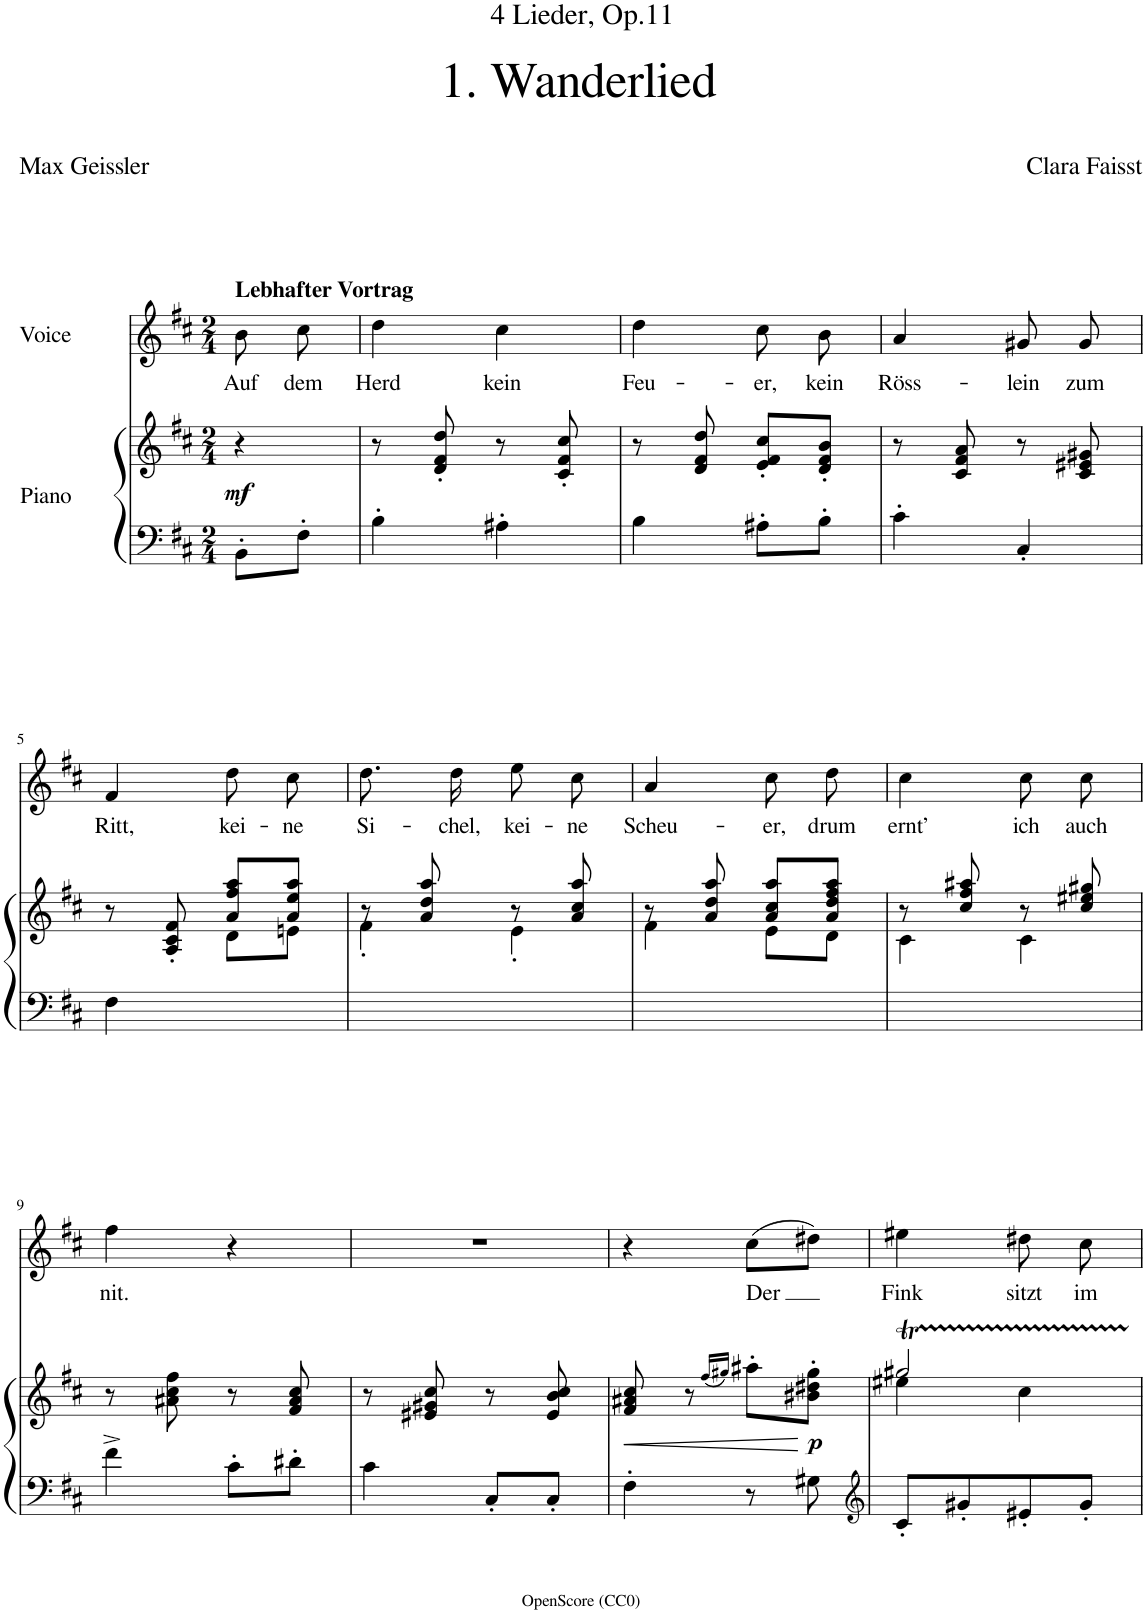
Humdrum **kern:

**kern	**kern	**dynam	**kern	**text
*part2	*part2	*part2	*part1	*part1
*staff3	*staff2	*staff2/3	*staff1	*staff1
*I"Piano	*	*	*I"Voice	*
*I'Pno	*	*	*	*
*clefF4	*clefG2	*	*clefG2	*
*k[f#c#]	*k[f#c#]	*	*k[f#c#]	*
*M2/4	*M2/4	*	*M2/4	*
=1	=1	=1	=1	=1
!	!	!	!LO:TX:a:B:t=Lebhafter Vortrag	!
!	!	!LO:DY:b	!	!LO:LY:b
8BB'\L	4r	mf	8b\	Auf
!	!	!	!	!LO:LY:b
8F#'\J	.	.	8cc#\	dem
=2	=2	=2	=2	=2
!	!	!	!	!LO:LY:b
4B'\	8r	.	4dd\	Herd
.	8d/' 8f#/' 8dd/'	.	.	.
!	!	!	!	!LO:LY:b
4A#X'\	8r	.	4cc#\	kein
.	8c#/' 8f#/' 8cc#/'	.	.	.
=3	=3	=3	=3	=3
!	!	!	!	!LO:LY:b
4B\	8r	.	4dd\	Feu-
.	8d/ 8f#/ 8dd/	.	.	.
!	!	!	!	!LO:LY:b
8A#X'\L	8e/' 8f#/' 8cc#/'L	.	8cc#\	-er,
!	!	!	!	!LO:LY:b
8B'\J	8d/' 8f#/' 8b/'J	.	8b\	kein
=4	=4	=4	=4	=4
!	!	!	!	!LO:LY:b
4c#'\	8r	.	4a/	Röss-
.	8c#/ 8f#/ 8a/	.	.	.
!	!	!	!	!LO:LY:b
4C#'/	8r	.	8g#X/	-lein
!	!	!	!	!LO:LY:b
.	8c#/ 8e#X/ 8g#X/	.	8g#/	zum
!!LO:LB:g=z
=5	=5	=5	=5	=5
*	*^	*	*	*
!	!	!	!	!	!LO:LY:b
4F#\	8r	4ryy	.	4f#/	Ritt,
.	8A/' 8c#/' 8f#/'	.	.	.	.
!	!	!	!	!	!LO:LY:b
4ryy	8a/ 8ff#/ 8aa/L	8d\L	.	8dd\	kei-
!	!	!	!	!	!LO:LY:b
.	8a/ 8ee/ 8aa/J	8en\J	.	8cc#\	-ne
=6	=6	=6	=6	=6	=6
!	!	!	!	!	!LO:LY:b
2ryy	8r	4f#'<\	.	8.dd\	Si-
.	8a/ 8dd/ 8aa/	.	.	.	.
!	!	!	!	!	!LO:LY:b
.	.	.	.	16dd\	-chel,
!	!	!	!	!	!LO:LY:b
.	8r	4e'<\	.	8ee\	kei-
!	!	!	!	!	!LO:LY:b
.	8a/ 8cc#/ 8aa/	.	.	8cc#\	-ne
=7	=7	=7	=7	=7	=7
!	!	!	!	!	!LO:LY:b
2ryy	8r	4f#\	.	4a/	Scheu-
.	8a/ 8dd/ 8aa/	.	.	.	.
!	!	!	!	!	!LO:LY:b
.	8a/ 8cc#/ 8aa/L	8e\L	.	8cc#\	-er,
!	!	!	!	!	!LO:LY:b
.	8a/ 8dd/ 8ff#/ 8aa/J	8d\J	.	8dd\	drum
=8	=8	=8	=8	=8	=8
!	!	!	!	!	!LO:LY:b
2ryy	8r	4c#\	.	4cc#\	ernt’
.	8cc#/ 8ff#/ 8aa#X/	.	.	.	.
!	!	!	!	!	!LO:LY:b
.	8r	4c#\	.	8cc#\	ich
!	!	!	!	!	!LO:LY:b
.	8cc#/ 8ee#X/ 8gg#X/	.	.	8cc#\	auch
*	*v	*v	*	*	*
!!LO:LB:g=z
=9	=9	=9	=9	=9
!	!	!	!	!LO:LY:b
4f#^\	8r	.	4ff#\	nit.
.	8a#X\ 8cc#\ 8ff#\	.	.	.
8c#'\L	8r	.	4r	.
8d#X'\J	8f#/ 8a#/ 8cc#/	.	.	.
=10	=10	=10	=10	=10
4c#\	8r	.	2r	.
.	8e#X/ 8g#X/ 8cc#/	.	.	.
8C#'/L	8r	.	.	.
8C#'/J	8e#/ 8b/ 8cc#/	.	.	.
=11	=11	=11	=11	=11
!	!	!LO:HP:b	!	!
4F#'\	8f#/ 8a#X/ 8cc#/	<	4r	.
.	8r	.	.	.
.	(16qff#/LL	.	.	.
.	16qgg#X/JJ)	.	.	.
!	!	!	!	!LO:LY:b
8r	8aa#X'\L	.	(8cc#\L	Der
!	!	!LO:DY:n=1:b	!	!
8G#X\	8b#X\' 8dd#X\' 8gg#\'J	[ p	8dd#X\J)	.
=12	=12	=12	=12	=12
*clefG2	*	*	*	*
*	*^	*	*	*
!	!	!	!	!	!LO:LY:b
8c#'/L	2gg#Xt/	4ee#X\	.	4ee#X\	Fink
8g#X'/	.	.	.	.	.
!	!	!	!	!	!LO:LY:b
8e#X'/	.	4cc#\	.	8dd#X\	sitzt
!	!	!	!	!	!LO:LY:b
8g#'/J	.	.	.	8cc#\	im
*	*v	*v	*	*	*
=	=	=	=	=
*-	*-	*-	*-	*-
